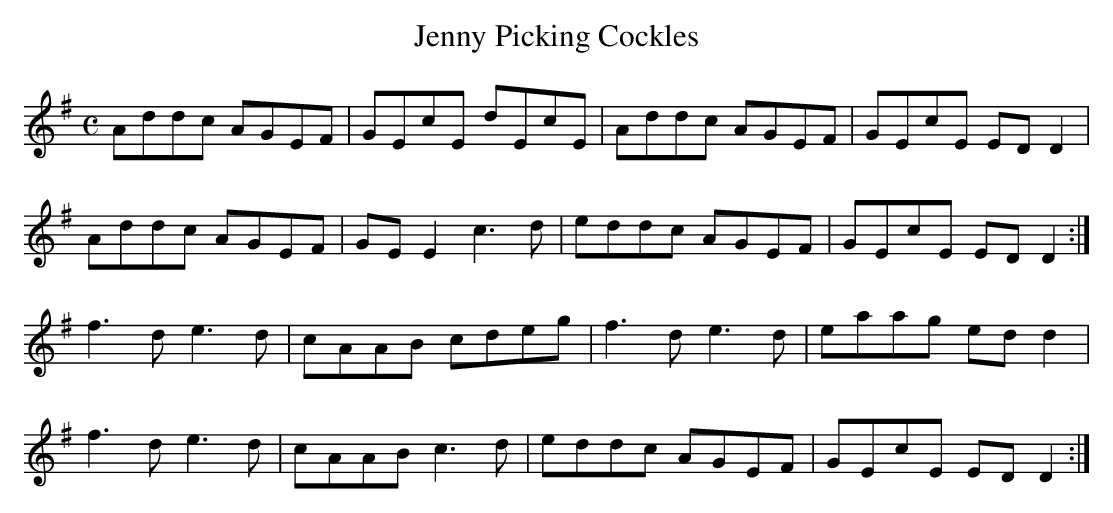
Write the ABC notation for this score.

X:1
T:Jenny Picking Cockles
M:C
L:1/8
K:D Mixolydian
Addc AGEF|GEcE dEcE|Addc AGEF|GEcE EDD2|!
Addc AGEF|GEE2 c3d|eddc AGEF|GEcE EDD2:|!
f3d e3d|cAAB cdeg|f3d e3d|eaag edd2|!
f3d e3d|cAAB c3d|eddc AGEF|GEcE EDD2:|!
